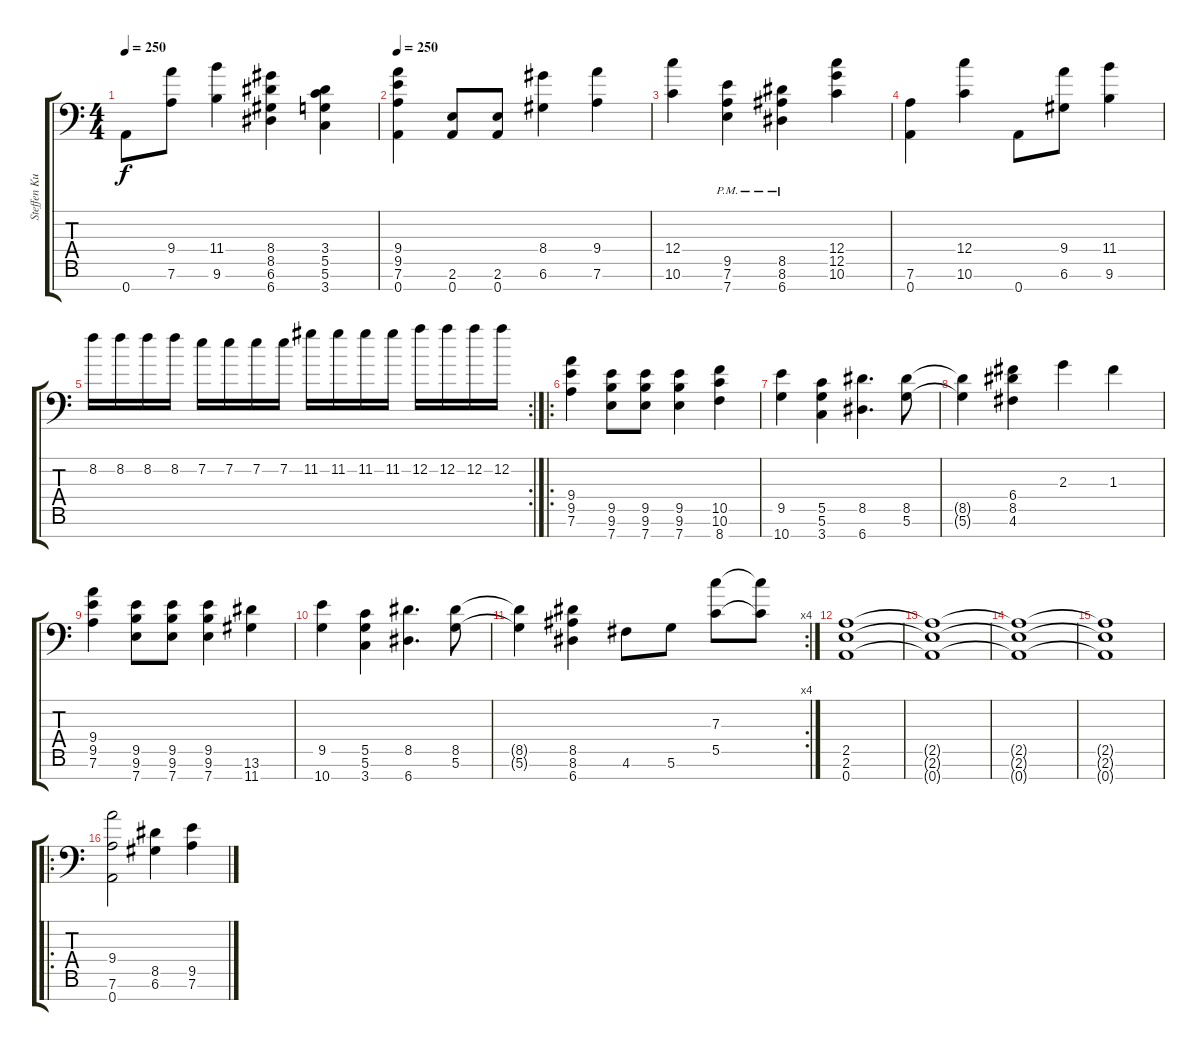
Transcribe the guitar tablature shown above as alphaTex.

\track ("Steffen Kummerer" "Steffen Ku") {instrument distortionguitar}
\staff {score tabs}
\tuning (D4 A3 F3 C3 G2 D2 A1) {hide}
\ts (4 4)
\tempo 250
\clef f4
\ks c
0.7.8{dy f} (9.4 7.6).8 (11.4 9.6).4 (8.4 8.5 6.6 6.7).4 (3.4 5.5 5.6 3.7).4 |
\tempo 250
(9.4 9.5 7.6 0.7).4 (2.6 0.7).8 (2.6 0.7).8 (8.4 6.6).4 (9.4 7.6).4 |
(12.4 10.6).4 (9.5{pm} 7.6 7.7).4 (8.5{pm} 8.6 6.7).4 (12.4 12.5 10.6).4 |
(7.6 0.7).4 (12.4 10.6).4 0.7.8 (9.4 6.6).8 (11.4 9.6).4 |
\rc 2
8.2.16 8.2.16 8.2.16 8.2.16 7.2.16 7.2.16 7.2.16 7.2.16 11.2.16 11.2.16 11.2.16 11.2.16 12.2.16 12.2.16 12.2.16 12.2.16 |
\ro
(9.4 9.5 7.6).4 (9.5 9.6 7.7).8 (9.5 9.6 7.7).8 (9.5 9.6 7.7).4 (10.5 10.6 8.7).4 |
(9.5 10.7).4 (5.5 5.6 3.7).4 (8.5 6.7).4{d} (8.5 5.6).8 |
(8.5{t} 5.6{t}).4 (6.4 8.5 4.6).4 2.3.4 1.3.4 |
(9.4 9.5 7.6).4 (9.5 9.6 7.7).8 (9.5 9.6 7.7).8 (9.5 9.6 7.7).4 (13.6 11.7).4 |
(9.5 10.7).4 (5.5 5.6 3.7).4 (8.5 6.7).4{d} (8.5 5.6).8 |
\rc 4
(8.5{t} 5.6{t}).4 (8.5 8.6 6.7).4 4.6.8 5.6.8 (7.3 5.5).8 (7.3{t} 5.5{t}).8 |
(2.5 2.6 0.7).1 |
(2.5{t} 2.6{t} 0.7{t}).1 |
(2.5{t} 2.6{t} 0.7{t}).1 |
(2.5{t} 2.6{t} 0.7{t}).1 |
\ro
(9.4 7.6 0.7).2 (8.5 6.6).4 (9.5 7.6).4
